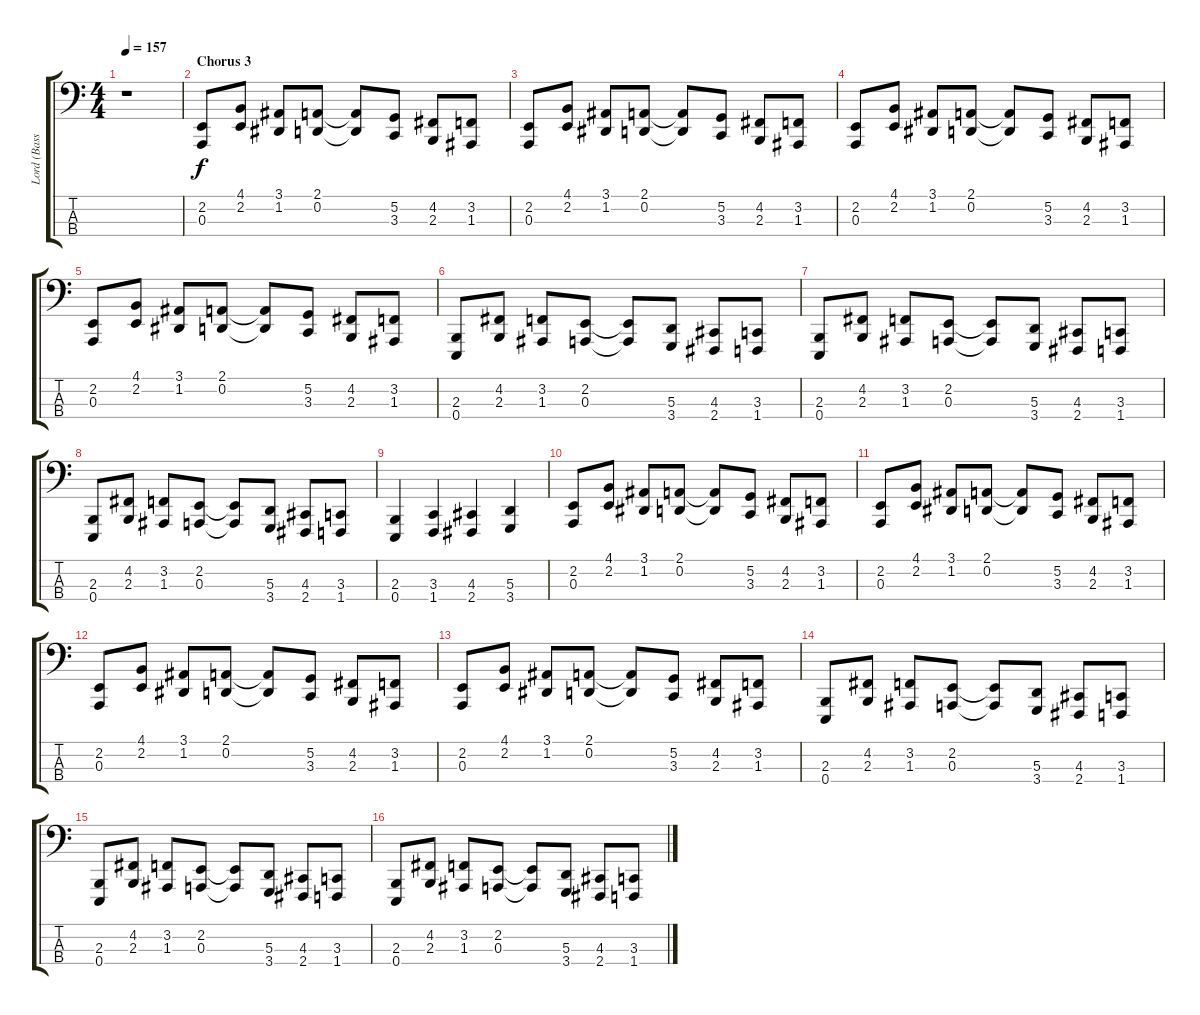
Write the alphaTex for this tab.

\track ("Lord (Bass)" "Lord (Bass") {instrument electricgrandpiano}
\staff {score tabs}
\tuning (G2 D2 A1 E1) {hide}
\ts (4 4)
\tempo 157
\clef f4
\ks c
r.1{dy f} |
\section ("" "Chorus 3")
(2.2 0.3).8 (4.1 2.2).8 (3.1 1.2).8 (2.1 0.2).8 (2.1{t} 0.2{t}).8 (5.2 3.3).8 (4.2 2.3).8 (3.2 1.3).8 |
(2.2 0.3).8 (4.1 2.2).8 (3.1 1.2).8 (2.1 0.2).8 (2.1{t} 0.2{t}).8 (5.2 3.3).8 (4.2 2.3).8 (3.2 1.3).8 |
(2.2 0.3).8 (4.1 2.2).8 (3.1 1.2).8 (2.1 0.2).8 (2.1{t} 0.2{t}).8 (5.2 3.3).8 (4.2 2.3).8 (3.2 1.3).8 |
(2.2 0.3).8 (4.1 2.2).8 (3.1 1.2).8 (2.1 0.2).8 (2.1{t} 0.2{t}).8 (5.2 3.3).8 (4.2 2.3).8 (3.2 1.3).8 |
(2.3 0.4).8 (4.2 2.3).8 (3.2 1.3).8 (2.2 0.3).8 (2.2{t} 0.3{t}).8 (5.3 3.4).8 (4.3 2.4).8 (3.3 1.4).8 |
(2.3 0.4).8 (4.2 2.3).8 (3.2 1.3).8 (2.2 0.3).8 (2.2{t} 0.3{t}).8 (5.3 3.4).8 (4.3 2.4).8 (3.3 1.4).8 |
(2.3 0.4).8 (4.2 2.3).8 (3.2 1.3).8 (2.2 0.3).8 (2.2{t} 0.3{t}).8 (5.3 3.4).8 (4.3 2.4).8 (3.3 1.4).8 |
(2.3 0.4).4 (3.3 1.4).4 (4.3 2.4).4 (5.3 3.4).4 |
(2.2 0.3).8 (4.1 2.2).8 (3.1 1.2).8 (2.1 0.2).8 (2.1{t} 0.2{t}).8 (5.2 3.3).8 (4.2 2.3).8 (3.2 1.3).8 |
(2.2 0.3).8 (4.1 2.2).8 (3.1 1.2).8 (2.1 0.2).8 (2.1{t} 0.2{t}).8 (5.2 3.3).8 (4.2 2.3).8 (3.2 1.3).8 |
(2.2 0.3).8 (4.1 2.2).8 (3.1 1.2).8 (2.1 0.2).8 (2.1{t} 0.2{t}).8 (5.2 3.3).8 (4.2 2.3).8 (3.2 1.3).8 |
(2.2 0.3).8 (4.1 2.2).8 (3.1 1.2).8 (2.1 0.2).8 (2.1{t} 0.2{t}).8 (5.2 3.3).8 (4.2 2.3).8 (3.2 1.3).8 |
(2.3 0.4).8 (4.2 2.3).8 (3.2 1.3).8 (2.2 0.3).8 (2.2{t} 0.3{t}).8 (5.3 3.4).8 (4.3 2.4).8 (3.3 1.4).8 |
(2.3 0.4).8 (4.2 2.3).8 (3.2 1.3).8 (2.2 0.3).8 (2.2{t} 0.3{t}).8 (5.3 3.4).8 (4.3 2.4).8 (3.3 1.4).8 |
(2.3 0.4).8 (4.2 2.3).8 (3.2 1.3).8 (2.2 0.3).8 (2.2{t} 0.3{t}).8 (5.3 3.4).8 (4.3 2.4).8 (3.3 1.4).8
